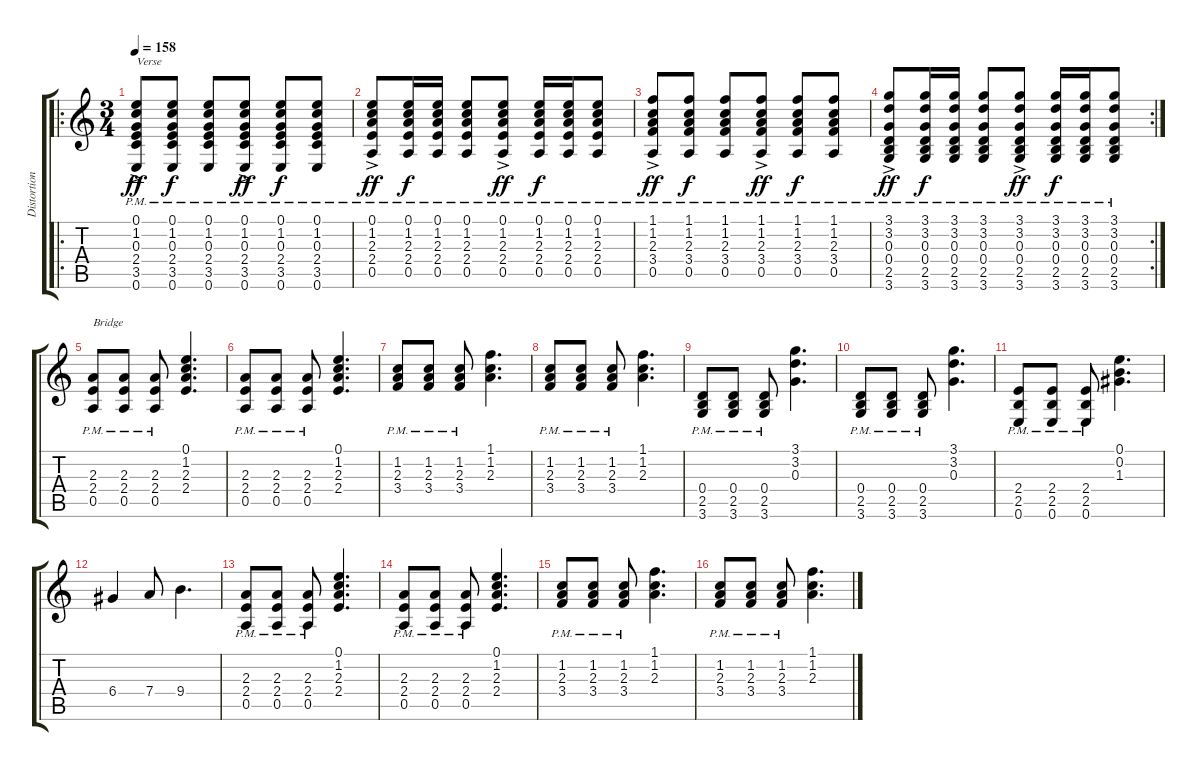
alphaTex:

\track ("Distortion Gitarre" "Distortion") {instrument distortionguitar}
\staff {score tabs}
\tuning (E4 B3 G3 D3 A2 E2) {hide}
\ro
\ts (3 4)
\tempo 158
\clef g2
\ks c
(0.1{ac pm} 1.2{ac pm} 0.3{ac pm} 2.4{ac pm} 3.5{ac pm} 0.6{ac pm}).8{txt "Verse" dy ff} (0.1{pm} 1.2{pm} 0.3{pm} 2.4{pm} 3.5{pm} 0.6{pm}).8{dy f} (0.1{pm} 1.2{pm} 0.3{pm} 2.4{pm} 3.5{pm} 0.6{pm}).8 (0.1{ac pm} 1.2{ac pm} 0.3{ac pm} 2.4{ac pm} 3.5{ac pm} 0.6{ac pm}).8{dy ff} (0.1{pm} 1.2{pm} 0.3{pm} 2.4{pm} 3.5{pm} 0.6{pm}).8{dy f} (0.1{pm} 1.2{pm} 0.3{pm} 2.4{pm} 3.5{pm} 0.6{pm}).8 |
(0.1{ac pm} 1.2{ac pm} 2.3{ac pm} 2.4{ac pm} 0.5{ac pm}).8{dy ff} (0.1{pm} 1.2{pm} 2.3{pm} 2.4{pm} 0.5{pm}).16{dy f} (0.1{pm} 1.2{pm} 2.3{pm} 2.4{pm} 0.5{pm}).16 (0.1{pm} 1.2{pm} 2.3{pm} 2.4{pm} 0.5{pm}).8 (0.1{ac pm} 1.2{ac pm} 2.3{ac pm} 2.4{ac pm} 0.5{ac pm}).8{dy ff} (0.1{pm} 1.2{pm} 2.3{pm} 2.4{pm} 0.5{pm}).16{dy f} (0.1{pm} 1.2{pm} 2.3{pm} 2.4{pm} 0.5{pm}).16 (0.1{pm} 1.2{pm} 2.3{pm} 2.4{pm} 0.5{pm}).8 |
(1.1{ac pm} 1.2{ac pm} 2.3{ac pm} 3.4{ac pm} 0.5{ac pm}).8{dy ff} (1.1{pm} 1.2{pm} 2.3{pm} 3.4{pm} 0.5{pm}).8{dy f} (1.1{pm} 1.2{pm} 2.3{pm} 3.4{pm} 0.5{pm}).8 (1.1{ac pm} 1.2{ac pm} 2.3{ac pm} 3.4{ac pm} 0.5{ac pm}).8{dy ff} (1.1{pm} 1.2{pm} 2.3{pm} 3.4{pm} 0.5{pm}).8{dy f} (1.1{pm} 1.2{pm} 2.3{pm} 3.4{pm} 0.5{pm}).8 |
\rc 2
(3.1{ac pm} 3.2{ac pm} 0.3{ac pm} 0.4{ac pm} 2.5{ac pm} 3.6{ac pm}).8{dy ff} (3.1{pm} 3.2{pm} 0.3{pm} 0.4{pm} 2.5{pm} 3.6{pm}).16{dy f} (3.1{pm} 3.2{pm} 0.3{pm} 0.4{pm} 2.5{pm} 3.6{pm}).16 (3.1{pm} 3.2{pm} 0.3{pm} 0.4{pm} 2.5{pm} 3.6{pm}).8 (3.1{ac pm} 3.2{ac pm} 0.3{ac pm} 0.4{ac pm} 2.5{ac pm} 3.6{ac pm}).8{dy ff} (3.1{pm} 3.2{pm} 0.3{pm} 0.4{pm} 2.5{pm} 3.6{pm}).16{dy f} (3.1{pm} 3.2{pm} 0.3{pm} 0.4{pm} 2.5{pm} 3.6{pm}).16 (3.1{pm} 3.2{pm} 0.3{pm} 0.4{pm} 2.5{pm} 3.6{pm}).8 |
(2.3{pm} 2.4{pm} 0.5{pm}).8{txt "Bridge"} (2.3{pm} 2.4{pm} 0.5{pm}).8 (2.3{pm} 2.4{pm} 0.5{pm}).8 (0.1 1.2 2.3 2.4).4{d} |
(2.3{pm} 2.4{pm} 0.5{pm}).8 (2.3{pm} 2.4{pm} 0.5{pm}).8 (2.3{pm} 2.4{pm} 0.5{pm}).8 (0.1 1.2 2.3 2.4).4{d} |
(1.2{pm} 2.3{pm} 3.4{pm}).8 (1.2{pm} 2.3{pm} 3.4{pm}).8 (1.2{pm} 2.3{pm} 3.4{pm}).8 (1.1 1.2 2.3).4{d} |
(1.2{pm} 2.3{pm} 3.4{pm}).8 (1.2{pm} 2.3{pm} 3.4{pm}).8 (1.2{pm} 2.3{pm} 3.4{pm}).8 (1.1 1.2 2.3).4{d} |
(0.4{pm} 2.5{pm} 3.6{pm}).8 (0.4{pm} 2.5{pm} 3.6{pm}).8 (0.4{pm} 2.5{pm} 3.6{pm}).8 (3.1 3.2 0.3).4{d} |
(0.4{pm} 2.5{pm} 3.6{pm}).8 (0.4{pm} 2.5{pm} 3.6{pm}).8 (0.4{pm} 2.5{pm} 3.6{pm}).8 (3.1 3.2 0.3).4{d} |
(2.4{pm} 2.5{pm} 0.6{pm}).8 (2.4{pm} 2.5{pm} 0.6{pm}).8 (2.4{pm} 2.5{pm} 0.6{pm}).8 (0.1 0.2 1.3).4{d} |
6.4.4 7.4.8 9.4.4{d} |
(2.3{pm} 2.4{pm} 0.5{pm}).8 (2.3{pm} 2.4{pm} 0.5{pm}).8 (2.3{pm} 2.4{pm} 0.5{pm}).8 (0.1 1.2 2.3 2.4).4{d} |
(2.3{pm} 2.4{pm} 0.5{pm}).8 (2.3{pm} 2.4{pm} 0.5{pm}).8 (2.3{pm} 2.4{pm} 0.5{pm}).8 (0.1 1.2 2.3 2.4).4{d} |
(1.2{pm} 2.3{pm} 3.4{pm}).8 (1.2{pm} 2.3{pm} 3.4{pm}).8 (1.2{pm} 2.3{pm} 3.4{pm}).8 (1.1 1.2 2.3).4{d} |
(1.2{pm} 2.3{pm} 3.4{pm}).8 (1.2{pm} 2.3{pm} 3.4{pm}).8 (1.2{pm} 2.3{pm} 3.4{pm}).8 (1.1 1.2 2.3).4{d}
